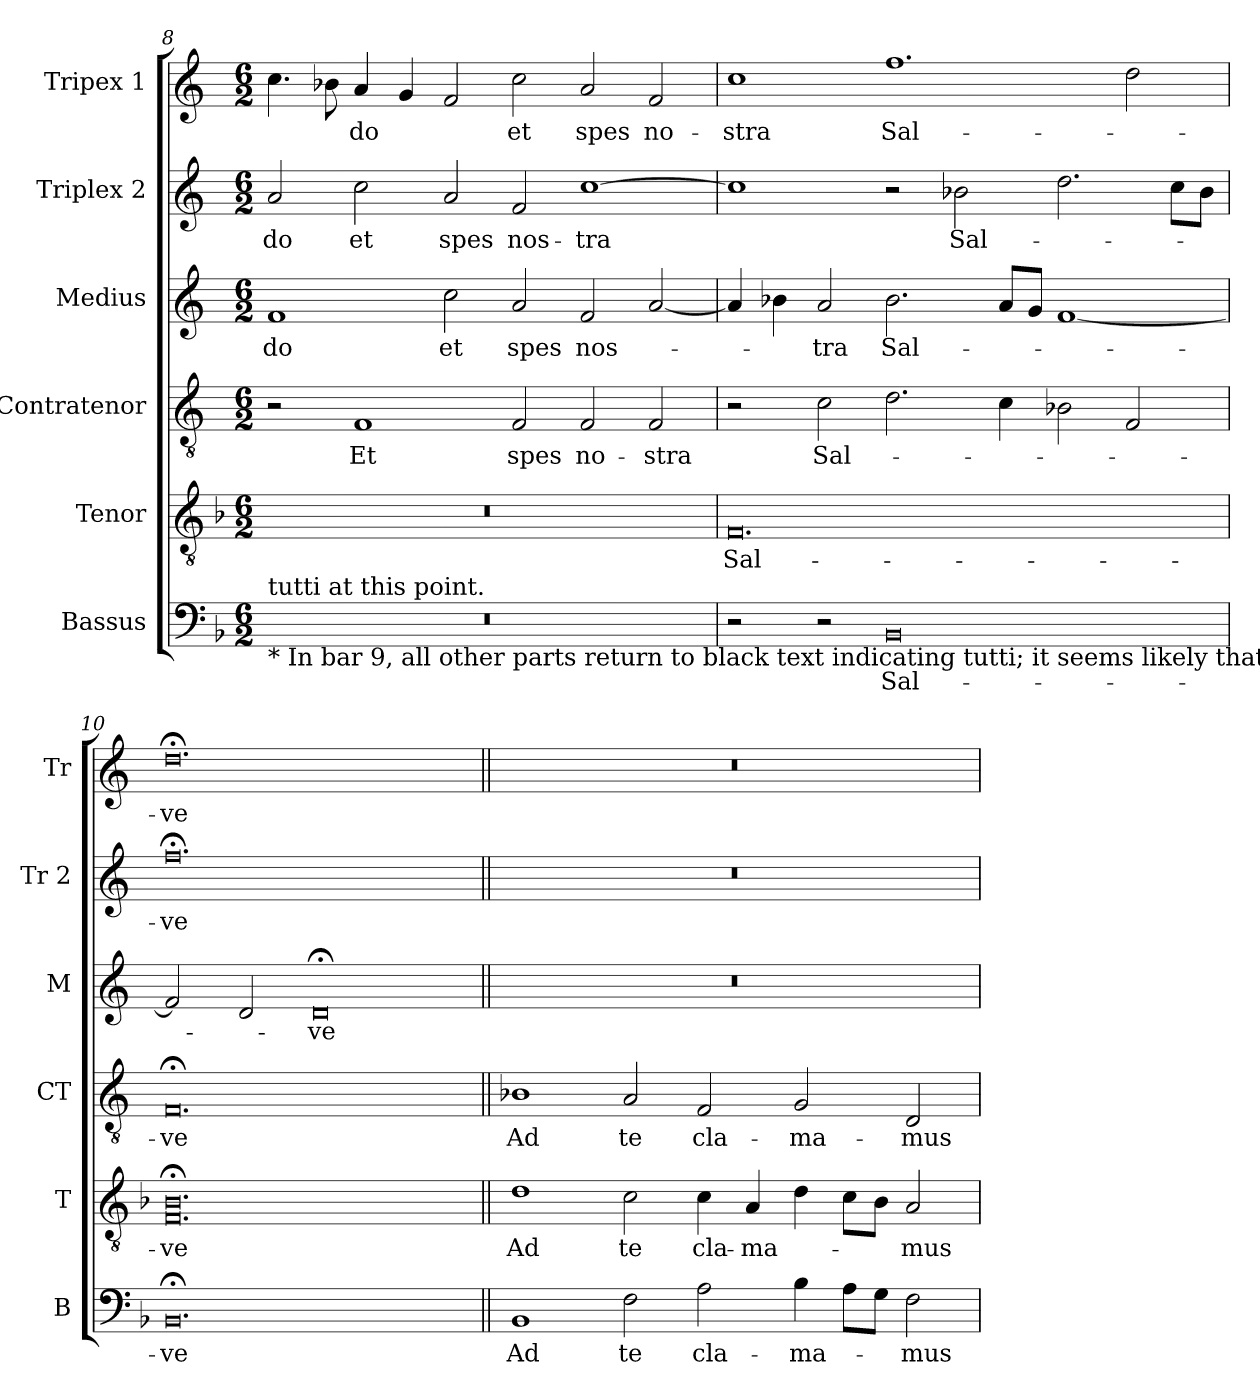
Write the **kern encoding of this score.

**kern	**text	**kern	**text	**kern	**text	**kern	**text	**kern	**text	**kern	**text
*part6	*part6	*part5	*part5	*part4	*part4	*part3	*part3	*part2	*part2	*part1	*part1
*staff6	*staff6	*staff5	*staff5	*staff4	*staff4	*staff3	*staff3	*staff2	*staff2	*staff1	*staff1
*I"Bassus	*	*I"Tenor	*	*I"Contratenor	*	*I"Medius	*	*I"Triplex 2	*	*I"Tripex 1	*
*I'B	*	*I'T	*	*I'CT	*	*I'M	*	*I'Tr 2	*	*I'Tr	*
!!LO:LB:g=z
*clefF4	*	*clefGv2	*	*clefGv2	*	*clefG2	*	*clefG2	*	*clefG2	*
*	*	*ITrd7c12	*	*ITrd7c12	*	*	*	*	*	*	*
*k[b-]	*	*k[b-]	*	*k[]	*	*k[]	*	*k[]	*	*k[]	*
*F:	*	*F:	*	*C:	*	*C:	*	*C:	*	*C:	*
*M6/2	*	*M6/2	*	*M6/2	*	*M6/2	*	*M6/2	*	*M6/2	*
=8	=8	=8	=8	=8	=8	=8	=8	=8	=8	=8	=8
!LO:N:vis=1	!	!LO:N:vis=1	!	!	!	!	!	!	!	!	!
!	!	!	!	!	!	!	!LO:LY:b:color=#FF0000	!	!	!	!
!LO:TX:b:t=* In bar 9, all other parts return to black text indicating tutti; it seems likely that triplex 1should also be	!	!	!	!	!	!	!	!	!	!	!
!LO:TX:t=tutti at this point.	!	!	!	!	!	!	!	!	!	!	!
!	!	!	!	!	!	!	!	!	!LO:LY:b:color=#FF0000	!	!
0.r	.	0.r	.	2r	.	1fi	-do	2ai/	-do	4.cci\	.
.	.	.	.	.	.	.	.	.	.	8b-Xi\	.
!	!	!	!	!	!LO:LY:b:color=#FF0000	!	!	!	!	!	!
!	!	!	!	!	!	!	!	!	!LO:LY:b:color=#FF0000	!	!
!	!	!	!	!	!	!	!	!	!	!	!LO:LY:b:color=#FF0000
.	.	.	.	1FFi	Et	.	.	2cci\	et	4ai/	-do
.	.	.	.	.	.	.	.	.	.	4gi/	.
!	!	!	!	!	!	!	!LO:LY:b:color=#FF0000	!	!	!	!
!	!	!	!	!	!	!	!	!	!LO:LY:b:color=#FF0000	!	!
.	.	.	.	.	.	2cci\	et	2ai/	spes	2fi/	.
!	!	!	!	!	!LO:LY:b:color=#FF0000	!	!	!	!	!	!
!	!	!	!	!	!	!	!LO:LY:b:color=#FF0000	!	!	!	!
!	!	!	!	!	!	!	!	!	!LO:LY:b:color=#FF0000	!	!
!	!	!	!	!	!	!	!	!	!	!	!LO:LY:b:color=#FF0000
.	.	.	.	2FFi/	spes	2ai/	spes	2fi/	nos-	2cci\	et
!	!	!	!	!	!LO:LY:b:color=#FF0000	!	!	!	!	!	!
!	!	!	!	!	!	!	!LO:LY:b:color=#FF0000	!	!	!	!
!	!	!	!	!	!	!	!	!	!LO:LY:b:color=#FF0000	!	!
!	!	!	!	!	!	!	!	!	!	!	!LO:LY:b:color=#FF0000
.	.	.	.	2FFi/	no-	2fi/	nos-	[>1cci	-tra	2ai/	spes
!	!	!	!	!	!LO:LY:b:color=#FF0000	!	!	!	!	!	!
!	!	!	!	!	!	!	!	!	!	!	!LO:LY:b:color=#FF0000
.	.	.	.	2FFi/	-stra	[<2ai/	.	.	.	2fi/	no-
=9	=9	=9	=9	=9	=9	=9	=9	=9	=9	=9	=9
!	!	!	!LO:LY:b:color=#000000	!	!	!	!	!	!	!	!
!	!	!	!	!	!	!	!	!	!	!	!LO:LY:b:color=#FF0000
2r	.	0.FFi	Sal-	2r	.	4ai/]	.	1cci]	.	1cci	-stra
.	.	.	.	.	.	4b-Xi\	.	.	.	.	.
!	!	!	!	!	!LO:LY:b:color=#000000	!	!	!	!	!	!
!	!	!	!	!	!	!	!LO:LY:b:color=#FF0000	!	!	!	!
2r	.	.	.	2Ci\	Sal-	2ai/	-tra	.	.	.	.
!	!LO:LY:b:color=#000000	!	!	!	!	!	!	!	!	!	!
!	!	!	!	!	!	!	!LO:LY:b:color=#000000	!	!	!	!
!	!	!	!	!	!	!	!	!	!	!	!LO:LY:b:color=#000000
0BB-i	Sal-	.	.	2.Di\	.	2.b-i\	Sal-	2r	.	1.ffi	Sal-
!	!	!	!	!	!	!	!	!	!LO:LY:b:color=#000000	!	!
.	.	.	.	.	.	.	.	2b-Xi\	Sal-	.	.
.	.	.	.	4Ci\	.	8ai/L	.	.	.	.	.
.	.	.	.	.	.	8gi/J	.	.	.	.	.
.	.	.	.	2BB-Xi\	.	[<1fi	.	2.ddi\	.	.	.
.	.	.	.	2FFi/	.	.	.	.	.	2ddi\	.
.	.	.	.	.	.	.	.	8cci\L	.	.	.
.	.	.	.	.	.	.	.	8b-i\J	.	.	.
=10	=10	=10	=10	=10	=10	=10	=10	=10	=10	=10	=10
!	!LO:LY:b:color=#000000	!	!	!	!	!	!	!	!	!	!
!	!	!	!LO:LY:b:color=#000000	!	!	!	!	!	!	!	!
!	!	!	!	!	!LO:LY:b:color=#000000	!	!	!	!	!	!
!	!	!	!	!	!	!	!	!	!LO:LY:b:color=#000000	!	!
!	!	!	!	!	!	!	!	!	!	!	!LO:LY:b:color=#000000
0.BB-;i	-ve	0.FFi; 0.BB-i;	-ve	0.FF;i	-ve	2fi/]	.	0.ff;i	-ve	0.dd;i	-ve
.	.	.	.	.	.	2di/	.	.	.	.	.
!	!	!	!	!	!	!	!LO:LY:b:color=#000000	!	!	!	!
.	.	.	.	.	.	0d;i	-ve	.	.	.	.
!!LO:LB:g=z
=11||	=11||	=11||	=11||	=11||	=11||	=11||	=11||	=11||	=11||	=11||	=11||
!	!LO:LY:b:color=#FF0000	!	!	!	!	!	!	!	!	!	!
!	!	!	!LO:LY:b:color=#FF0000	!	!	!	!	!	!	!	!
!	!	!	!	!	!LO:LY:b:color=#FF0000	!LO:N:vis=1	!	!LO:N:vis=1	!	!LO:N:vis=1	!
1BB-i	Ad	1Di	Ad	1BB-Xi	Ad	0.r	.	0.r	.	0.r	.
!	!LO:LY:b:color=#FF0000	!	!	!	!	!	!	!	!	!	!
!	!	!	!LO:LY:b:color=#FF0000	!	!	!	!	!	!	!	!
!	!	!	!	!	!LO:LY:b:color=#FF0000	!	!	!	!	!	!
2Fi\	te	2Ci\	te	2AAi/	te	.	.	.	.	.	.
!	!LO:LY:b:color=#FF0000	!	!	!	!	!	!	!	!	!	!
!	!	!	!LO:LY:b:color=#FF0000	!	!	!	!	!	!	!	!
!	!	!	!	!	!LO:LY:b:color=#FF0000	!	!	!	!	!	!
2Ai\	cla-	4Ci\	cla-	2FFi/	cla-	.	.	.	.	.	.
!	!	!	!LO:LY:b:color=#FF0000	!	!	!	!	!	!	!	!
.	.	4AAi/	-ma-	.	.	.	.	.	.	.	.
!	!LO:LY:b:color=#FF0000	!	!	!	!	!	!	!	!	!	!
!	!	!	!	!	!LO:LY:b:color=#FF0000	!	!	!	!	!	!
4B-i\	-ma-	4Di\	.	2GGi/	-ma-	.	.	.	.	.	.
8Ai\L	.	8Ci\L	.	.	.	.	.	.	.	.	.
8Gi\J	.	8BB-i\J	.	.	.	.	.	.	.	.	.
!	!LO:LY:b:color=#FF0000	!	!	!	!	!	!	!	!	!	!
!	!	!	!LO:LY:b:color=#FF0000	!	!	!	!	!	!	!	!
!	!	!	!	!	!LO:LY:b:color=#FF0000	!	!	!	!	!	!
2Fi\	-mus	2AAi/	-mus	2DDi/	-mus	.	.	.	.	.	.
=	=	=	=	=	=	=	=	=	=	=	=
*-	*-	*-	*-	*-	*-	*-	*-	*-	*-	*-	*-
